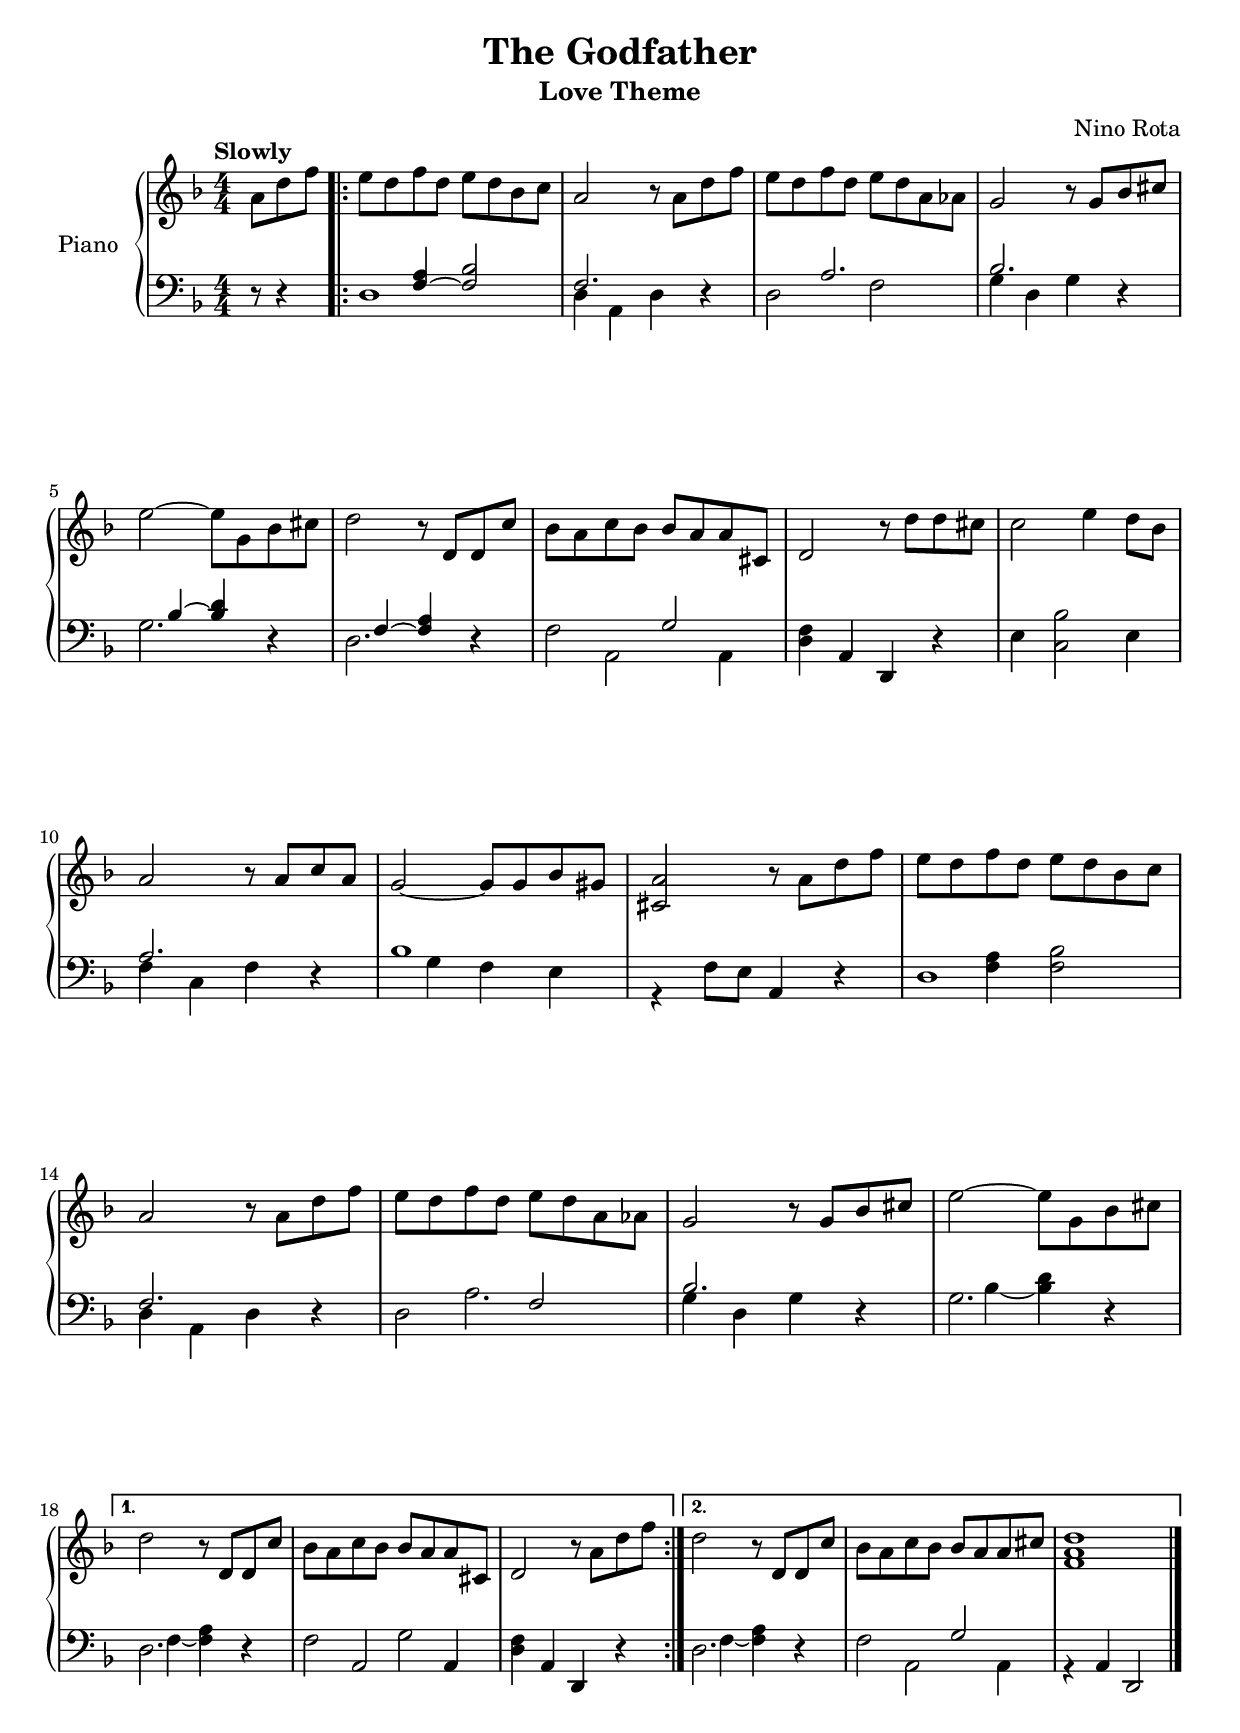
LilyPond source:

\version "2.14.2"

\header {
  title = "The Godfather"
  subtitle = "Love Theme"
  composer = "Nino Rota"
  % Remove default LilyPond tagline
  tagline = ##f
}

\paper {ragged-bottom = ##f ragged-last = ##f ragged-last-bottom = ##f}
global = {
  
}

right = \relative c'' {
  \key d \minor
  \numericTimeSignature
  \time 4/4
  \tempo "Slowly"
  \partial 4.
  a8 d f \repeat volta 2 {
   e d f d e d bes c a2 r8 a d f e d f d e d a aes g2 r8 g bes cis e2 ~ e8 g, bes cis d2 r8 d, d c' bes a c bes bes a a cis, d2 r8 d' d cis c2 e4 d8 bes a2 r8 a c a g2~ g8 g bes gis <a cis,>2 r8
   a d f e d f d e d bes c a2 r8 a d f e d f d e d a aes g2 r8 g bes cis e2~ e8 g, bes cis
   \break
  }
  \alternative {{ d2 r8 d, d c' bes a c bes bes a a cis, d2 r8 a' d f}
  { d2 r8 d, d c' bes a c bes bes a a cis <d a f>1}
}
  \bar "|."
}

leftDown = \relative c {
  \global
  d1 d4 a d r4 d2 f g4 d g r4 g2. r4 d2. r4 r a2 a4 <d f> a d, r4 e' <c bes'>2 e4 f c f r4 r g f e r4 f8 e a,4 r4 r <f' a> <f bes>2 d4 a d r r a'2. g4 d g r4 r bes~ <bes d> r r f~ <f a> r f2 g <f d>4 a, d, r4 r4 f'~ <f a> r r a,2 a4 r4 a d,2
}

leftUp = \relative c {
  \global
  r4 <f~ a> <f bes>2 f2. r4 r a2. bes2. r4 r bes~ <bes d> r r f~ <f a> r4 f2 g s1 s a2. r4 bes1 s1 d, f2. r4 d2 f bes2. r4 g2. r4 d2. r4 r a2 a4 s1 d2. r4 f2 g s1
}

\score {
  \new PianoStaff \with {
    instrumentName = "Piano"
  } <<
    \new Staff = "right" \with {
      midiInstrument = "acoustic grand"
    } \right
    \new Staff = "left" \with {
      printPartCombineTexts = ##f 
      midiInstrument = "acoustic grand"
    } { \key d \minor \numericTimeSignature \time 4/4 \tempo "Slowly" \clef bass r8 r4 \partcombine \leftUp \leftDown }
  >>
  \layout { }
  \midi {
    \context {
      \Score
      tempoWholesPerMinute = #(ly:make-moment 80 4)
    }
  }
}
